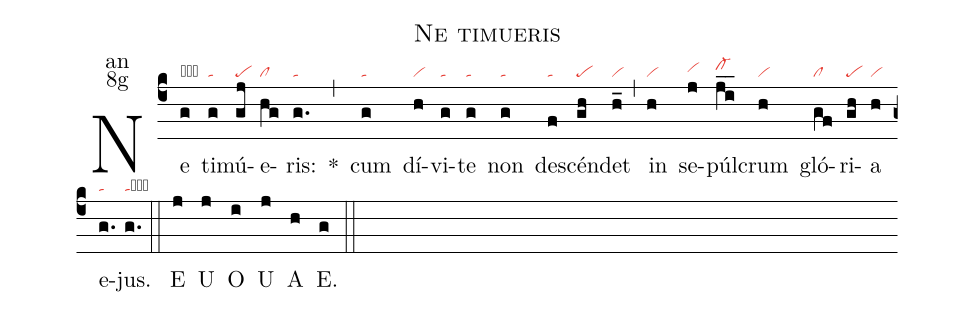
name:Ne timueris;
office-part:an;
mode:8g;
nabc-lines:1;
%%
(c4) Ne(g|obta) ti(g|ta)mú(gj|pe)e(hg|cl)ris:(g.|ta) <sp>*</sp>(,) cum(g|ta) dí(h|vi)vi(g|ta)te(g|ta) non(g|ta) des(f|ta)cén(gh|pe)det(h_|vi) (,) in(h|vi) se(j|vihh)púl(ji__|cl-hi)crum(h|vi) gló(gf|cl)ri(gh|pe)a(h|vi) e(g.|ta)jus.(g.|tacb) (::) <eu>E(j) U(j) O(i) U(j) A(h) E.(g) </eu>(::)
